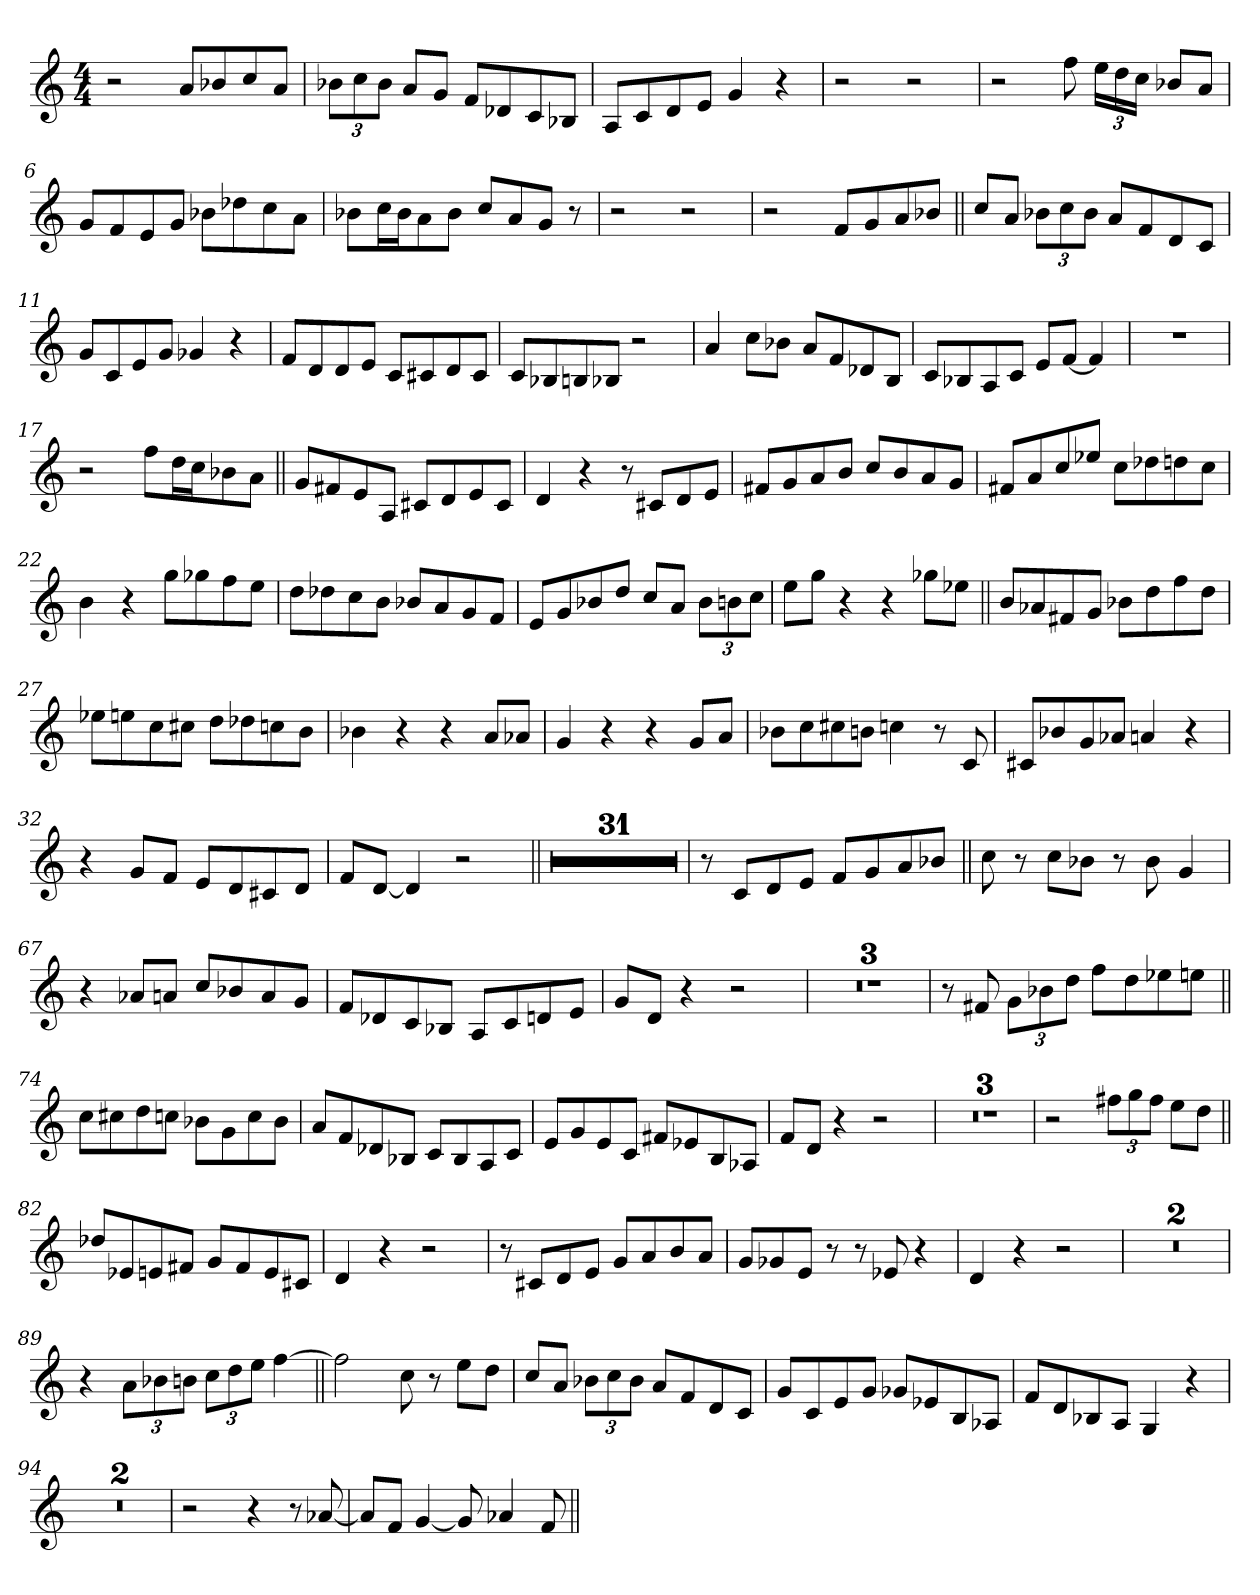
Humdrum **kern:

**kern
*part1
*staff1
*clefG2
*k[]
*M4/4
=1
2r
8a/L
8b-X/
8cc/
8a/J
=2
12b-X\L
12cc\
12b-\J
8a/L
8g/J
8f/L
8d-X/
8c/
8B-X/J
=3
8A/L
8c/
8d/
8e/J
4g/
4r
=4
2r
2r
=5
2r
8ff\
24ee\LL
24dd\
24cc\JJ
8b-X/L
8a/J
=6
8g/L
8f/
8e/
8g/J
8b-X\L
8dd-X\
8cc\
8a\J
=7
8b-X\L
16cc\L
16b-\J
8a\
8b-\J
8cc/L
8a/
8g/J
8r
=8
2r
2r
=9
2r
8f/L
8g/
8a/
8b-X/J
=10||
8cc/L
8a/J
12b-X\L
12cc\
12b-\J
8a/L
8f/
8d/
8c/J
=11
8g/L
8c/
8e/
8g/J
4g-X/
4r
=12
8f/L
8d/
8d/
8e/J
8c/L
8c#X/
8d/
8c#/J
=13
8c/L
8B-X/
8Bn/
8B-X/J
2r
=14
4a/
8cc\L
8b-X\J
8a/L
8f/
8d-X/
8B/J
=15
8c/L
8B-X/
8A/
8c/J
8e/L
[8f/J
4f/]
=16
1r
=17
2r
8ff\L
16dd\L
16cc\J
8b-X\
8a\J
=18||
8g/L
8f#X/
8e/
8A/J
8c#X/L
8d/
8e/
8c#/J
=19
4d/
4r
8r
8c#X/L
8d/
8e/J
=20
8f#X/L
8g/
8a/
8b/J
8cc/L
8b/
8a/
8g/J
=21
8f#X/L
8a/
8cc/
8ee-X/J
8cc\L
8dd-X\
8ddn\
8cc\J
=22
4b\
4r
8gg\L
8gg-X\
8ff\
8ee\J
=23
8dd\L
8dd-X\
8cc\
8b\J
8b-X/L
8a/
8g/
8f/J
=24
8e/L
8g/
8b-X/
8dd/J
8cc/L
8a/J
12b-\L
12bn\
12cc\J
=25
8ee\L
8gg\J
4r
4r
8gg-X\L
8ee-X\J
=26||
8b/L
8a-X/
8f#X/
8g/J
8b-X\L
8dd\
8ff\
8dd\J
=27
8ee-X\L
8een\
8cc\
8cc#X\J
8dd\L
8dd-X\
8ccn\
8b\J
=28
4b-X\
4r
4r
8a/L
8a-X/J
=29
4g/
4r
4r
8g/L
8a/J
=30
8b-X\L
8cc\
8cc#X\
8bn\J
4ccn\
8r
8c/
=31
8c#X/L
8b-X/
8g/
8a-X/J
4an/
4r
=32
4r
8g/L
8f/J
8e/L
8d/
8c#X/
8d/J
=33
8f/L
[8d/J
4d/]
2r
=34||
1r
=35
1r
=36
1r
=37
1r
=38
1r
=39
1r
=40
1r
=41
1r
=42
1r
=43
1r
=44
1r
=45
1r
=46
1r
=47
1r
=48
1r
=49
1r
=50
1r
=51
1r
=52
1r
=53
1r
=54
1r
=55
1r
=56
1r
=57
1r
=58
1r
=59
1r
=60
1r
=61
1r
=62
1r
=63
1r
=64
1r
=65
8r
8c/L
8d/
8e/J
8f/L
8g/
8a/
8b-X/J
=66||
8cc\
8r
8cc\L
8b-X\J
8r
8b-\
4g/
=67
4r
8a-X/L
8an/J
8cc/L
8b-X/
8a/
8g/J
=68
8f/L
8d-X/
8c/
8B-X/J
8A/L
8c/
8dn/
8e/J
=69
8g/L
8d/J
4r
2r
=70
1r
=71
1r
=72
1r
=73
8r
8f#X/
12g\L
12b-X\
12dd\J
8ff\L
8dd\
8ee-X\
8een\J
=74||
8cc\L
8cc#X\
8dd\
8ccn\J
8b-X\L
8g\
8cc\
8b-\J
=75
8a/L
8f/
8d-X/
8B-X/J
8c/L
8B-/
8A/
8c/J
=76
8e/L
8g/
8e/
8c/J
8f#X/L
8e-X/
8B/
8A-X/J
=77
8f/L
8d/J
4r
2r
=78
1r
=79
1r
=80
1r
=81
2r
12ff#X\L
12gg\
12ff#\J
8ee\L
8dd\J
=82||
8dd-X/L
8e-X/
8en/
8f#X/J
8g/L
8f#/
8e/
8c#X/J
=83
4d/
4r
2r
=84
8r
8c#X/L
8d/
8e/J
8g/L
8a/
8b/
8a/J
=85
8g/L
8g-X/
8e/J
8r
8r
8e-X/
4r
=86
4d/
4r
2r
=87
1r
=88
1r
=89
4r
12a\L
12b-X\
12bn\J
12cc\L
12dd\
12ee\J
[4ff\
=90||
2ff\]
8cc\
8r
8ee\L
8dd\J
=91
8cc/L
8a/J
12b-X\L
12cc\
12b-\J
8a/L
8f/
8d/
8c/J
=92
8g/L
8c/
8e/
8g/J
8g-X/L
8e-X/
8B/
8A-X/J
=93
8f/L
8d/
8B-X/
8A/J
4G/
4r
=94
1r
=95
1r
=96
2r
4r
8r
[8a-X/
=97
8a-/L]
8f/J
[4g/
8g/]
4a-X/
8f/
=||
*-
